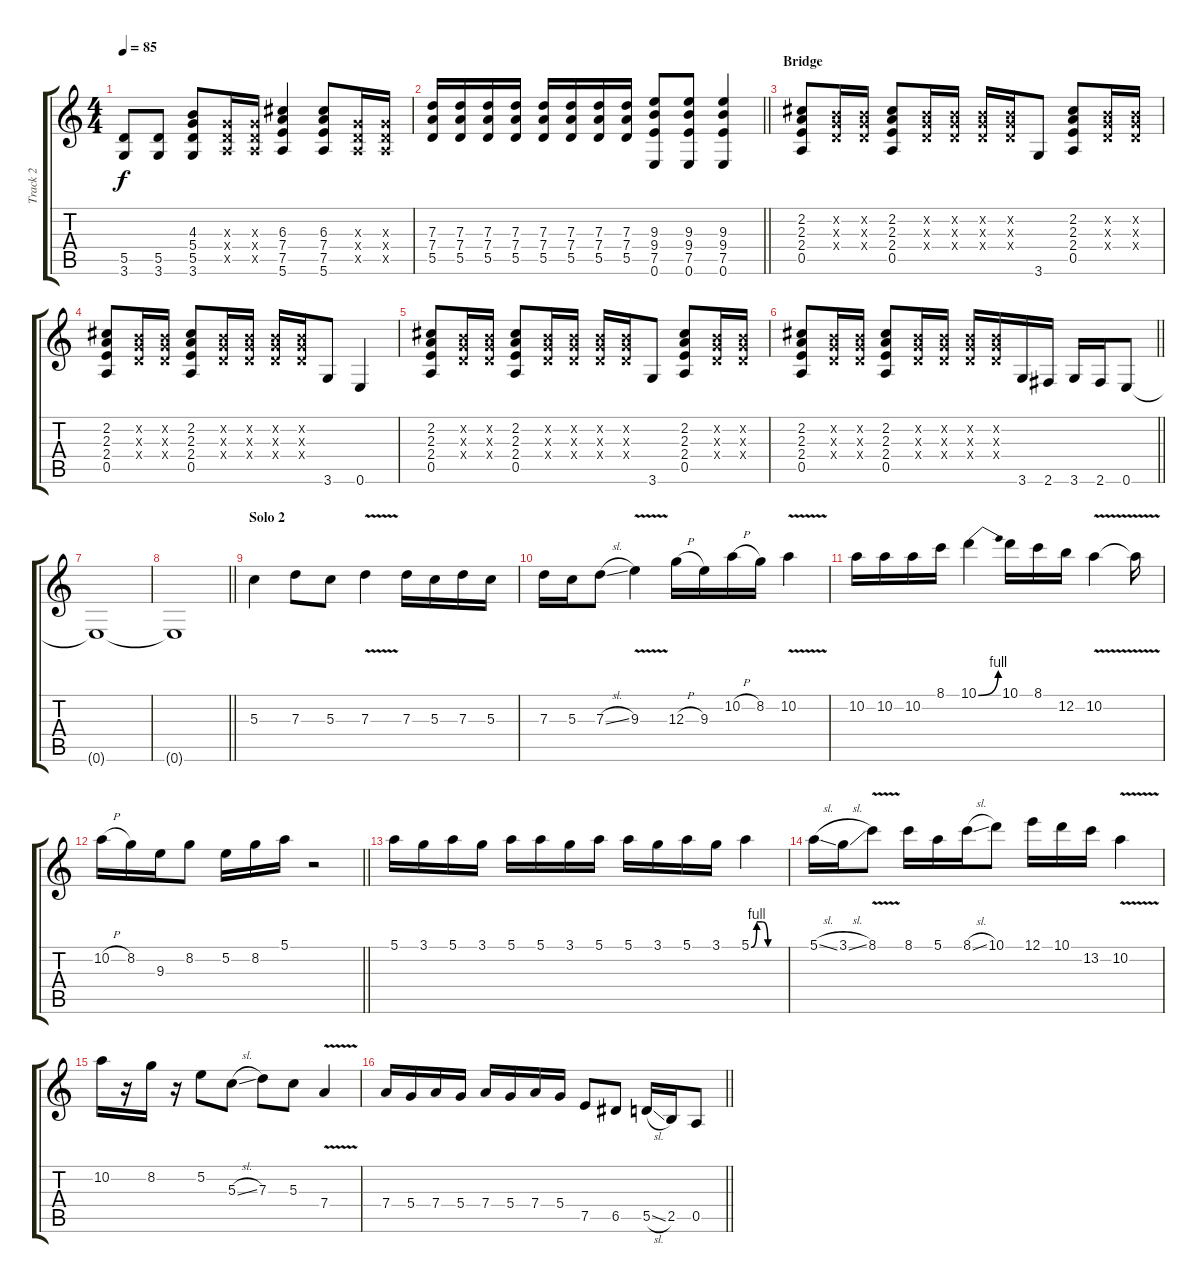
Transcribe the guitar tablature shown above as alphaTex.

\track ("Track 2" "Track 2") {instrument overdrivenguitar}
\staff {score tabs}
\tuning (E4 B3 G3 D3 A2 E2) {hide}
\ts (4 4)
\tempo 85
\clef g2
\ks c
(5.5 3.6).8{dy f} (5.5 3.6).8 (4.3 5.4 5.5 3.6).8 (0.3{x} 0.4{x} 0.5{x}).16 (0.3{x} 0.4{x} 0.5{x}).16 (6.3 7.4 7.5 5.6).4 (6.3 7.4 7.5 5.6).8 (0.3{x} 0.4{x} 0.5{x}).16 (0.3{x} 0.4{x} 0.5{x}).16 |
\barLineRight lightlight
(7.3 7.4 5.5).16 (7.3 7.4 5.5).16 (7.3 7.4 5.5).16 (7.3 7.4 5.5).16 (7.3 7.4 5.5).16 (7.3 7.4 5.5).16 (7.3 7.4 5.5).16 (7.3 7.4 5.5).16 (9.3 9.4 7.5 0.6).8 (9.3 9.4 7.5 0.6).8 (9.3 9.4 7.5 0.6).4 |
\section ("" "Bridge")
(2.2 2.3 2.4 0.5).8 (0.2{x} 0.3{x} 0.4{x}).16 (0.2{x} 0.3{x} 0.4{x}).16 (2.2 2.3 2.4 0.5).8 (0.2{x} 0.3{x} 0.4{x}).16 (0.2{x} 0.3{x} 0.4{x}).16 (0.2{x} 0.3{x} 0.4{x}).16 (0.2{x} 0.3{x} 0.4{x}).16 3.6.8 (2.2 2.3 2.4 0.5).8 (0.2{x} 0.3{x} 0.4{x}).16 (0.2{x} 0.3{x} 0.4{x}).16 |
(2.2 2.3 2.4 0.5).8 (0.2{x} 0.3{x} 0.4{x}).16 (0.2{x} 0.3{x} 0.4{x}).16 (2.2 2.3 2.4 0.5).8 (0.2{x} 0.3{x} 0.4{x}).16 (0.2{x} 0.3{x} 0.4{x}).16 (0.2{x} 0.3{x} 0.4{x}).16 (0.2{x} 0.3{x} 0.4{x}).16 3.6.8 0.6.4 |
(2.2 2.3 2.4 0.5).8 (0.2{x} 0.3{x} 0.4{x}).16 (0.2{x} 0.3{x} 0.4{x}).16 (2.2 2.3 2.4 0.5).8 (0.2{x} 0.3{x} 0.4{x}).16 (0.2{x} 0.3{x} 0.4{x}).16 (0.2{x} 0.3{x} 0.4{x}).16 (0.2{x} 0.3{x} 0.4{x}).16 3.6.8 (2.2 2.3 2.4 0.5).8 (0.2{x} 0.3{x} 0.4{x}).16 (0.2{x} 0.3{x} 0.4{x}).16 |
\barLineRight lightlight
(2.2 2.3 2.4 0.5).8 (0.2{x} 0.3{x} 0.4{x}).16 (0.2{x} 0.3{x} 0.4{x}).16 (2.2 2.3 2.4 0.5).8 (0.2{x} 0.3{x} 0.4{x}).16 (0.2{x} 0.3{x} 0.4{x}).16 (0.2{x} 0.3{x} 0.4{x}).16 (0.2{x} 0.3{x} 0.4{x}).16 3.6.16 2.6.16 3.6.16 2.6.16 0.6.8 |
0.6{t}.1 |
\barLineRight lightlight
0.6{t}.1 |
\section ("" "Solo 2")
5.3.4 7.3.8 5.3.8 7.3{v}.4 7.3.16 5.3.16 7.3.16 5.3.16 |
7.3.16 5.3.16 7.3{sl}.8 9.3{v}.4 12.3{h}.16 9.3.16 10.2{h}.16 8.2.16 10.2{v}.4 |
10.2.16 10.2.16 10.2.16 8.1.16 10.1{be (bend 0 0 60 4)}.4 10.1.16 8.1.16 12.2.16 10.2{v}.4 10.2{t}.16 |
\barLineRight lightlight
10.2{h}.16 8.2.16 9.3.16 8.2.8 5.2.16 8.2.16 5.1.16 r.2 |
5.1.16 3.1.16 5.1.16 3.1.16 5.1.16 5.1.16 3.1.16 5.1.16 5.1.16 3.1.16 5.1.16 3.1.16 5.1{be (custom 0 0 10 4 20 4 30 0 60 0)}.4 |
5.1{sl}.16 3.1{sl}.16 8.1{v}.8 8.1.16 5.1.16 8.1{sl}.16 10.1.8 12.1.16 10.1.16 13.2.16 10.2{v}.4 |
10.2.16 r.16 8.2.16 r.16 5.2.8 5.3{sl}.8 7.3.8 5.3.8 7.4{v}.4 |
\barLineRight lightlight
7.4.16 5.4.16 7.4.16 5.4.16 7.4.16 5.4.16 7.4.16 5.4.16 7.5.8 6.5.8 5.5{sl}.16 2.5.16 0.5.8
